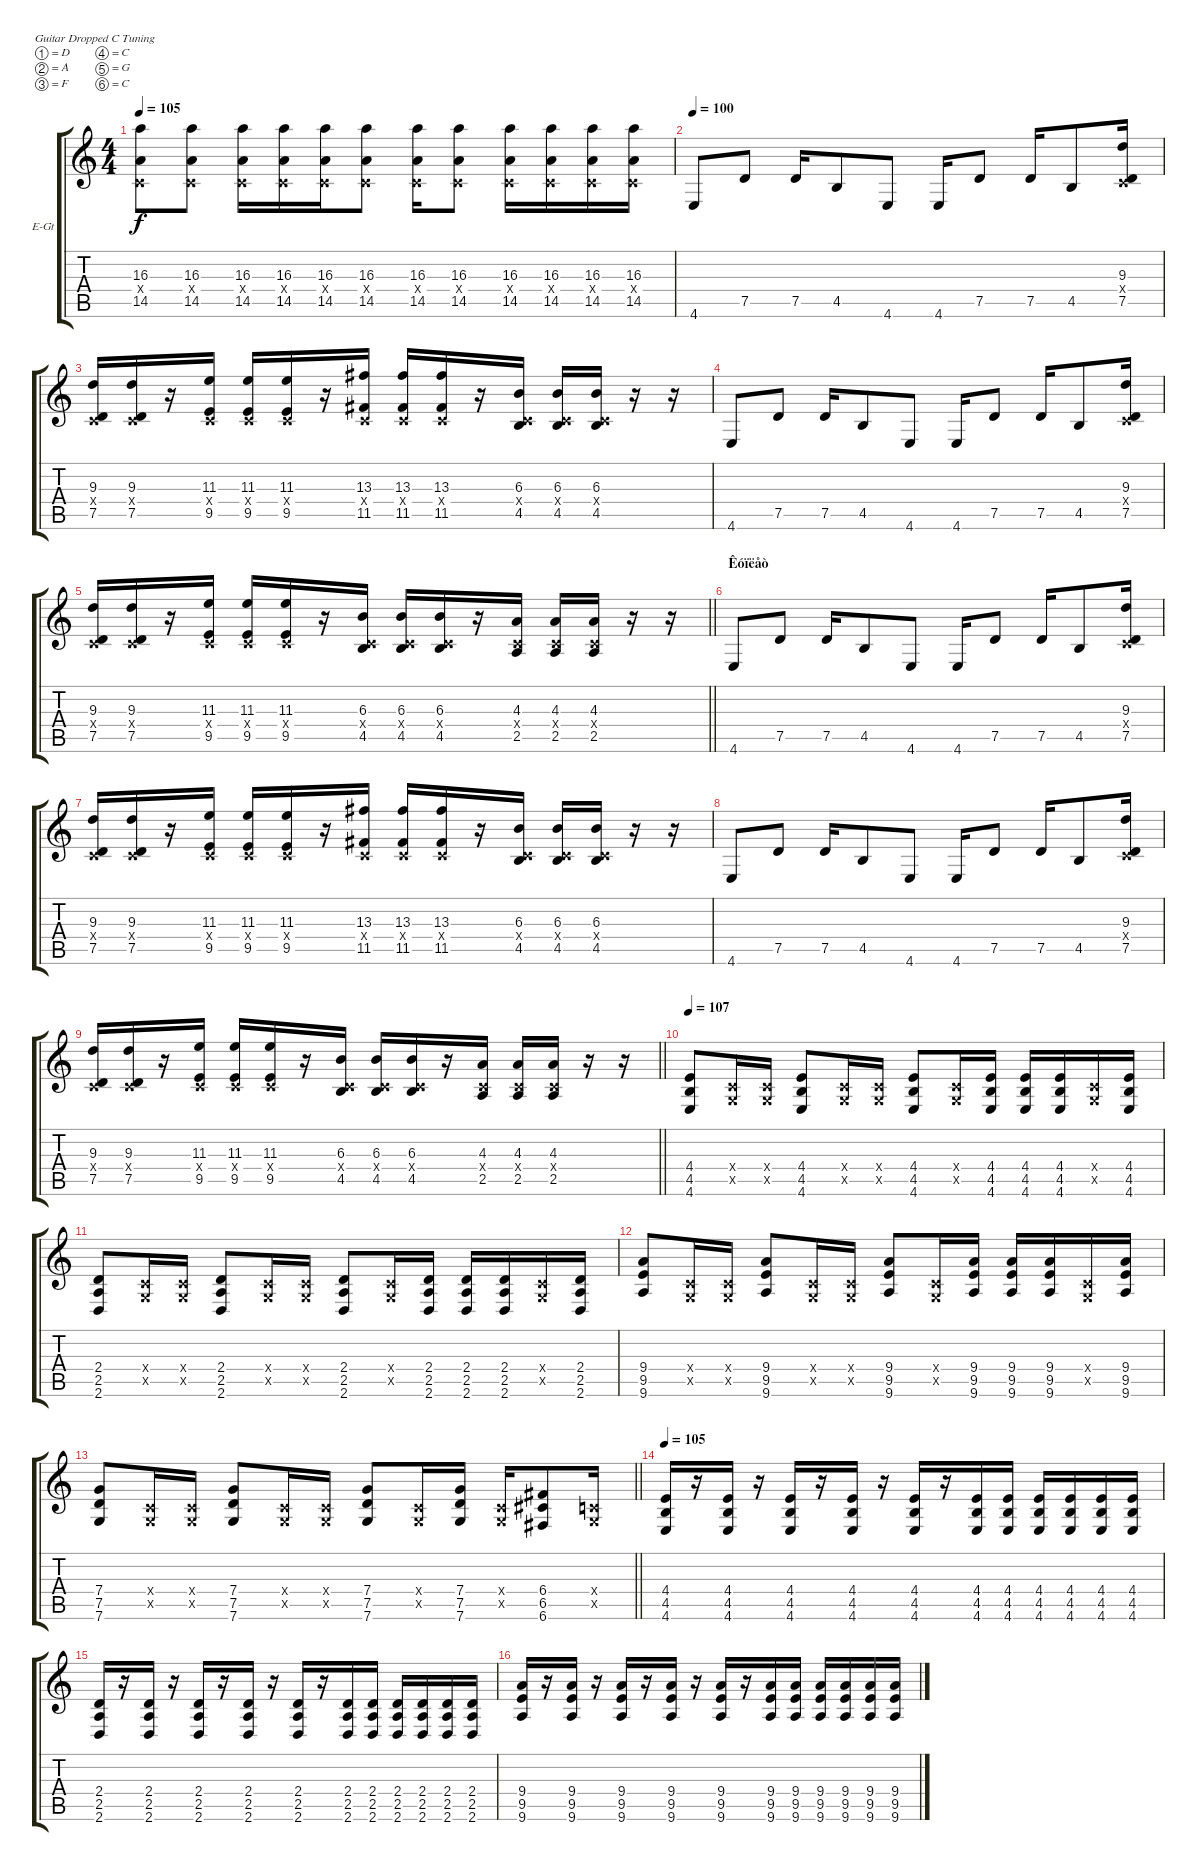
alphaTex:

\bracketExtendMode groupsimilarinstruments
\firstSystemTrackNameOrientation horizontal
\otherSystemsTrackNameOrientation horizontal
\track ("Äîðîæêà 1" "E-Gt") {instrument distortionguitar}
\staff {score tabs}
\tuning (D4 A3 F3 C3 G2 C2)
\ts (4 4)
\tempo 105
\clef g2
\ks c
(16.3 0.4{x} 14.5).8{dy f} (16.3 0.4{x} 14.5).8 (16.3 0.4{x} 14.5).16 (16.3 0.4{x} 14.5).16 (16.3 0.4{x} 14.5).16 (16.3 0.4{x} 14.5).8 (16.3 0.4{x} 14.5).16 (16.3 0.4{x} 14.5).8 (16.3 0.4{x} 14.5).16 (16.3 0.4{x} 14.5).16 (16.3 0.4{x} 14.5).16 (16.3 0.4{x} 14.5).16 |
\tempo 100
4.6.8 7.5.8 7.5.16 4.5.8 4.6.8 4.6.16 7.5.8 7.5.16 4.5.8 (9.3 0.4{x} 7.5).16 |
(9.3 0.4{x} 7.5).16 (9.3 0.4{x} 7.5).16 r.16 (11.3 0.4{x} 9.5).16 (11.3 0.4{x} 9.5).16 (11.3 0.4{x} 9.5).16 r.16 (13.3 0.4{x} 11.5).16 (13.3 0.4{x} 11.5).16 (13.3 0.4{x} 11.5).16 r.16 (6.3 0.4{x} 4.5).16 (6.3 0.4{x} 4.5).16 (6.3 0.4{x} 4.5).16 r.16 r.16 |
4.6.8 7.5.8 7.5.16 4.5.8 4.6.8 4.6.16 7.5.8 7.5.16 4.5.8 (9.3 0.4{x} 7.5).16 |
\barLineRight lightlight
(9.3 0.4{x} 7.5).16 (9.3 0.4{x} 7.5).16 r.16 (11.3 0.4{x} 9.5).16 (11.3 0.4{x} 9.5).16 (11.3 0.4{x} 9.5).16 r.16 (6.3 0.4{x} 4.5).16 (6.3 0.4{x} 4.5).16 (6.3 0.4{x} 4.5).16 r.16 (4.3 0.4{x} 2.5).16 (4.3 0.4{x} 2.5).16 (4.3 0.4{x} 2.5).16 r.16 r.16 |
\section ("" "Êóïëåò")
4.6.8 7.5.8 7.5.16 4.5.8 4.6.8 4.6.16 7.5.8 7.5.16 4.5.8 (9.3 0.4{x} 7.5).16 |
(9.3 0.4{x} 7.5).16 (9.3 0.4{x} 7.5).16 r.16 (11.3 0.4{x} 9.5).16 (11.3 0.4{x} 9.5).16 (11.3 0.4{x} 9.5).16 r.16 (13.3 0.4{x} 11.5).16 (13.3 0.4{x} 11.5).16 (13.3 0.4{x} 11.5).16 r.16 (6.3 0.4{x} 4.5).16 (6.3 0.4{x} 4.5).16 (6.3 0.4{x} 4.5).16 r.16 r.16 |
4.6.8 7.5.8 7.5.16 4.5.8 4.6.8 4.6.16 7.5.8 7.5.16 4.5.8 (9.3 0.4{x} 7.5).16 |
\barLineRight lightlight
(9.3 0.4{x} 7.5).16 (9.3 0.4{x} 7.5).16 r.16 (11.3 0.4{x} 9.5).16 (11.3 0.4{x} 9.5).16 (11.3 0.4{x} 9.5).16 r.16 (6.3 0.4{x} 4.5).16 (6.3 0.4{x} 4.5).16 (6.3 0.4{x} 4.5).16 r.16 (4.3 0.4{x} 2.5).16 (4.3 0.4{x} 2.5).16 (4.3 0.4{x} 2.5).16 r.16 r.16 |
\tempo 107
(4.4 4.5 4.6).8 (0.4{x} 0.5{x}).16 (0.4{x} 0.5{x}).16 (4.4 4.5 4.6).8 (0.4{x} 0.5{x}).16 (0.4{x} 0.5{x}).16 (4.4 4.5 4.6).8 (0.4{x} 0.5{x}).16 (4.4 4.5 4.6).16 (4.4 4.5 4.6).16 (4.4 4.5 4.6).16 (0.4{x} 0.5{x}).16 (4.4 4.5 4.6).16 |
(2.4 2.5 2.6).8 (0.4{x} 0.5{x}).16 (0.4{x} 0.5{x}).16 (2.4 2.5 2.6).8 (0.4{x} 0.5{x}).16 (0.4{x} 0.5{x}).16 (2.4 2.5 2.6).8 (0.4{x} 0.5{x}).16 (2.4 2.5 2.6).16 (2.4 2.5 2.6).16 (2.4 2.5 2.6).16 (0.4{x} 0.5{x}).16 (2.4 2.5 2.6).16 |
(9.4 9.5 9.6).8 (0.4{x} 0.5{x}).16 (0.4{x} 0.5{x}).16 (9.4 9.5 9.6).8 (0.4{x} 0.5{x}).16 (0.4{x} 0.5{x}).16 (9.4 9.5 9.6).8 (0.4{x} 0.5{x}).16 (9.4 9.5 9.6).16 (9.4 9.5 9.6).16 (9.4 9.5 9.6).16 (0.4{x} 0.5{x}).16 (9.4 9.5 9.6).16 |
\barLineRight lightlight
(7.4 7.5 7.6).8 (0.4{x} 0.5{x}).16 (0.4{x} 0.5{x}).16 (7.4 7.5 7.6).8 (0.4{x} 0.5{x}).16 (0.4{x} 0.5{x}).16 (7.4 7.5 7.6).8 (0.4{x} 0.5{x}).16 (7.4 7.5 7.6).16 (0.4{x} 0.5{x}).16 (6.4 6.5 6.6).8 (0.4{x} 0.5{x}).16 |
\tempo 105
(4.4 4.5 4.6).16 r.16 (4.4 4.5 4.6).16 r.16 (4.4 4.5 4.6).16 r.16 (4.4 4.5 4.6).16 r.16 (4.4 4.5 4.6).16 r.16 (4.4 4.5 4.6).16 (4.4 4.5 4.6).16 (4.4 4.5 4.6).16 (4.4 4.5 4.6).16 (4.4 4.5 4.6).16 (4.4 4.5 4.6).16 |
(2.4 2.5 2.6).16 r.16 (2.4 2.5 2.6).16 r.16 (2.4 2.5 2.6).16 r.16 (2.4 2.5 2.6).16 r.16 (2.4 2.5 2.6).16 r.16 (2.4 2.5 2.6).16 (2.4 2.5 2.6).16 (2.4 2.5 2.6).16 (2.4 2.5 2.6).16 (2.4 2.5 2.6).16 (2.4 2.5 2.6).16 |
(9.4 9.5 9.6).16 r.16 (9.4 9.5 9.6).16 r.16 (9.4 9.5 9.6).16 r.16 (9.4 9.5 9.6).16 r.16 (9.4 9.5 9.6).16 r.16 (9.4 9.5 9.6).16 (9.4 9.5 9.6).16 (9.4 9.5 9.6).16 (9.4 9.5 9.6).16 (9.4 9.5 9.6).16 (9.4 9.5 9.6).16
